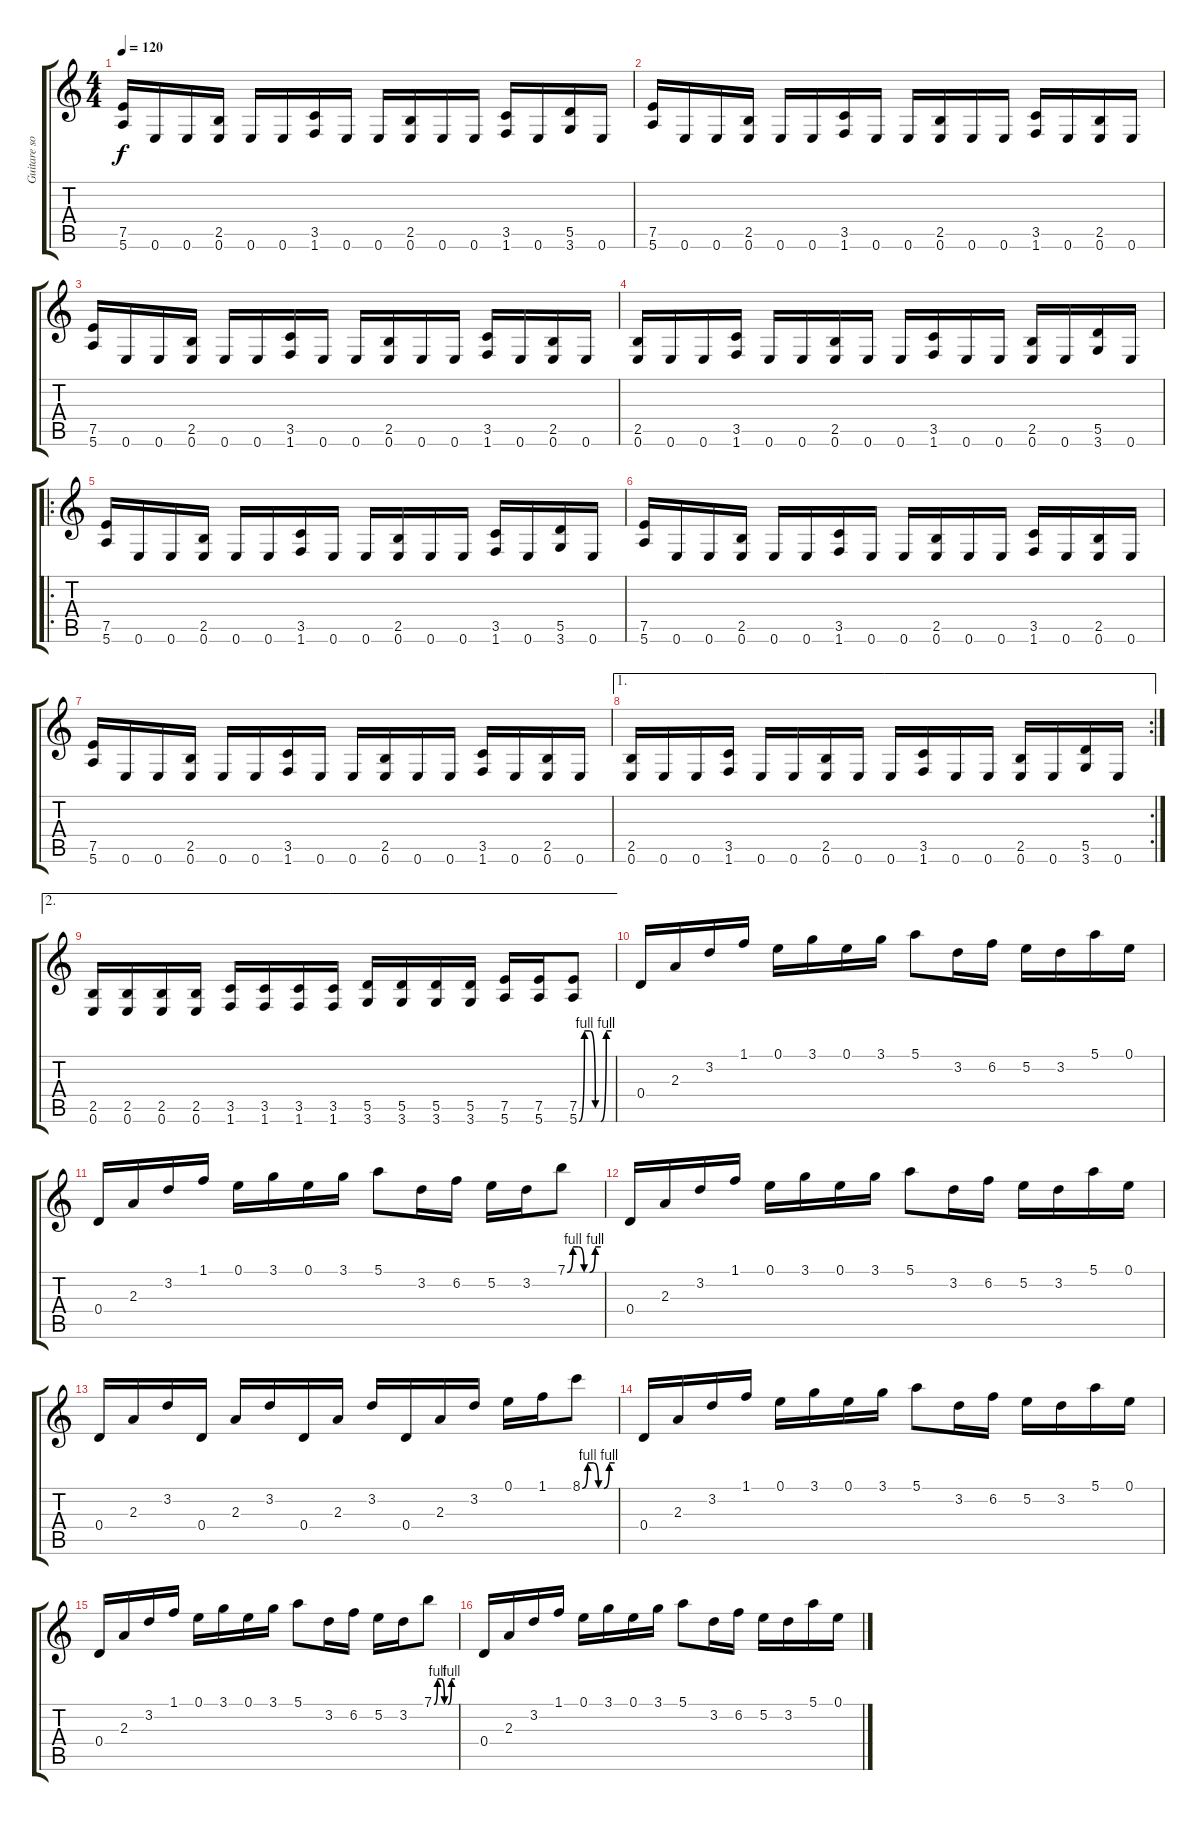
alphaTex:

\track ("Guitare solo " "Guitare so") {instrument overdrivenguitar}
\staff {score tabs}
\tuning (E4 B3 G3 D3 A2 E2) {hide}
\ts (4 4)
\tempo 120
\clef g2
\ks c
(7.5 5.6).16{dy f} 0.6.16 0.6.16 (2.5 0.6).16 0.6.16 0.6.16 (3.5 1.6).16 0.6.16 0.6.16 (2.5 0.6).16 0.6.16 0.6.16 (3.5 1.6).16 0.6.16 (5.5 3.6).16 0.6.16 |
(7.5 5.6).16 0.6.16 0.6.16 (2.5 0.6).16 0.6.16 0.6.16 (3.5 1.6).16 0.6.16 0.6.16 (2.5 0.6).16 0.6.16 0.6.16 (3.5 1.6).16 0.6.16 (2.5 0.6).16 0.6.16 |
(7.5 5.6).16 0.6.16 0.6.16 (2.5 0.6).16 0.6.16 0.6.16 (3.5 1.6).16 0.6.16 0.6.16 (2.5 0.6).16 0.6.16 0.6.16 (3.5 1.6).16 0.6.16 (2.5 0.6).16 0.6.16 |
(2.5 0.6).16 0.6.16 0.6.16 (3.5 1.6).16 0.6.16 0.6.16 (2.5 0.6).16 0.6.16 0.6.16 (3.5 1.6).16 0.6.16 0.6.16 (2.5 0.6).16 0.6.16 (5.5 3.6).16 0.6.16 |
\ro
(7.5 5.6).16 0.6.16 0.6.16 (2.5 0.6).16 0.6.16 0.6.16 (3.5 1.6).16 0.6.16 0.6.16 (2.5 0.6).16 0.6.16 0.6.16 (3.5 1.6).16 0.6.16 (5.5 3.6).16 0.6.16 |
(7.5 5.6).16 0.6.16 0.6.16 (2.5 0.6).16 0.6.16 0.6.16 (3.5 1.6).16 0.6.16 0.6.16 (2.5 0.6).16 0.6.16 0.6.16 (3.5 1.6).16 0.6.16 (2.5 0.6).16 0.6.16 |
(7.5 5.6).16 0.6.16 0.6.16 (2.5 0.6).16 0.6.16 0.6.16 (3.5 1.6).16 0.6.16 0.6.16 (2.5 0.6).16 0.6.16 0.6.16 (3.5 1.6).16 0.6.16 (2.5 0.6).16 0.6.16 |
\ae 1
\rc 2
(2.5 0.6).16 0.6.16 0.6.16 (3.5 1.6).16 0.6.16 0.6.16 (2.5 0.6).16 0.6.16 0.6.16 (3.5 1.6).16 0.6.16 0.6.16 (2.5 0.6).16 0.6.16 (5.5 3.6).16 0.6.16 |
\ae 2
(2.5 0.6).16 (2.5 0.6).16 (2.5 0.6).16 (2.5 0.6).16 (3.5 1.6).16 (3.5 1.6).16 (3.5 1.6).16 (3.5 1.6).16 (5.5 3.6).16 (5.5 3.6).16 (5.5 3.6).16 (5.5 3.6).16 (7.5 5.6).16 (7.5 5.6).16 (7.5 5.6{be (custom 0 0 10 4 20 4 30 0 40 0 50 4 60 4)}).8 |
0.4.16 2.3.16 3.2.16 1.1.16 0.1.16 3.1.16 0.1.16 3.1.16 5.1.8 3.2.16 6.2.16 5.2.16 3.2.16 5.1.16 0.1.16 |
0.4.16 2.3.16 3.2.16 1.1.16 0.1.16 3.1.16 0.1.16 3.1.16 5.1.8 3.2.16 6.2.16 5.2.16 3.2.16 7.1{be (custom 0 0 10 4 20 4 30 0 40 0 50 4 60 4)}.8 |
0.4.16 2.3.16 3.2.16 1.1.16 0.1.16 3.1.16 0.1.16 3.1.16 5.1.8 3.2.16 6.2.16 5.2.16 3.2.16 5.1.16 0.1.16 |
0.4.16 2.3.16 3.2.16 0.4.16 2.3.16 3.2.16 0.4.16 2.3.16 3.2.16 0.4.16 2.3.16 3.2.16 0.1.16 1.1.16 8.1{be (custom 0 0 10 4 20 4 30 0 40 0 50 4 60 4)}.8 |
0.4.16 2.3.16 3.2.16 1.1.16 0.1.16 3.1.16 0.1.16 3.1.16 5.1.8 3.2.16 6.2.16 5.2.16 3.2.16 5.1.16 0.1.16 |
0.4.16 2.3.16 3.2.16 1.1.16 0.1.16 3.1.16 0.1.16 3.1.16 5.1.8 3.2.16 6.2.16 5.2.16 3.2.16 7.1{be (custom 0 0 10 4 20 4 30 0 40 0 50 4 60 4)}.8 |
0.4.16 2.3.16 3.2.16 1.1.16 0.1.16 3.1.16 0.1.16 3.1.16 5.1.8 3.2.16 6.2.16 5.2.16 3.2.16 5.1.16 0.1.16
